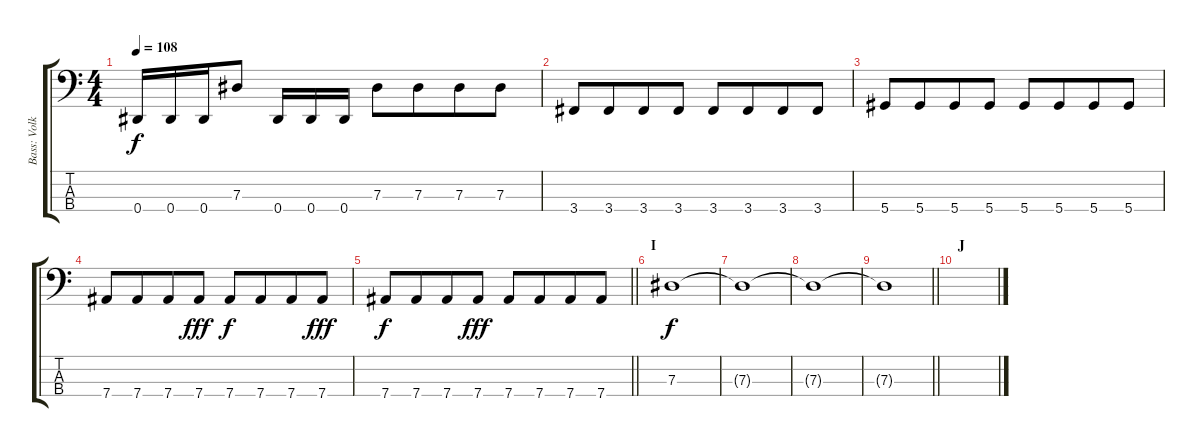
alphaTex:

\track ("Bass: Volker" "Bass: Volk") {instrument electricbassfinger}
\staff {score tabs}
\tuning (Gb2 Db2 Ab1 Eb1) {hide}
\ts (4 4)
\tempo 108
\clef f4
\ks c
0.4.16{dy f} 0.4.16 0.4.16 7.3.8 0.4.16 0.4.16 0.4.16 7.3.8 7.3.8{beam merge} 7.3.8 7.3.8 |
3.4.8 3.4.8{beam merge} 3.4.8 3.4.8 3.4.8 3.4.8{beam merge} 3.4.8 3.4.8 |
5.4.8 5.4.8{beam merge} 5.4.8 5.4.8 5.4.8 5.4.8{beam merge} 5.4.8 5.4.8 |
7.4.8 7.4.8{beam merge} 7.4.8 7.4.8{dy fff} 7.4.8{dy f} 7.4.8{beam merge} 7.4.8 7.4.8{dy fff} |
\barLineRight lightlight
7.4.8{dy f} 7.4.8{beam merge} 7.4.8 7.4.8{dy fff} 7.4.8 7.4.8{beam merge} 7.4.8 7.4.8 |
\section ("" "I")
7.3.1{dy f} |
7.3{t}.1 |
7.3{t}.1 |
\barLineRight lightlight
7.3{t}.1 |
\section ("" "J")
